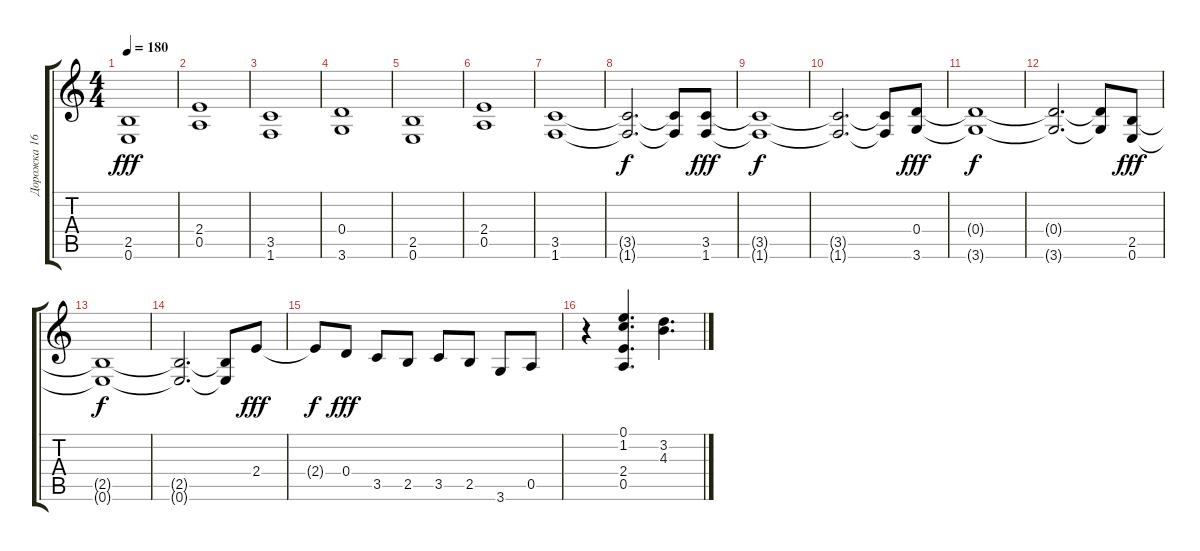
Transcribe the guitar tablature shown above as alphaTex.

\track ("Дорожка 16" "Дорожка 16") {instrument distortionguitar}
\staff {score tabs}
\tuning (E4 B3 G3 D3 A2 E2) {hide}
\ts (4 4)
\tempo 180
\clef g2
\ks c
(2.5 0.6).1{dy fff} |
(2.4 0.5).1 |
(3.5 1.6).1 |
(0.4 3.6).1 |
(2.5 0.6).1 |
(2.4 0.5).1 |
(3.5 1.6).1 |
(3.5{t} 1.6{t}).2{d dy f} (3.5{t} 1.6{t}).8 (3.5 1.6).8{dy fff} |
(3.5{t} 1.6{t}).1{dy f} |
(3.5{t} 1.6{t}).2{d} (3.5{t} 1.6{t}).8 (0.4 3.6).8{dy fff} |
(0.4{t} 3.6{t}).1{dy f} |
(0.4{t} 3.6{t}).2{d} (0.4{t} 3.6{t}).8 (2.5 0.6).8{dy fff} |
(2.5{t} 0.6{t}).1{dy f} |
(2.5{t} 0.6{t}).2{d} (2.5{t} 0.6{t}).8 2.4.8{dy fff} |
2.4{t}.8{dy f} 0.4.8{dy fff} 3.5.8 2.5.8 3.5.8 2.5.8 3.6.8 0.5.8 |
r.4 (0.1 1.2 2.4 0.5).4{d} (3.2 4.3).4{d}
